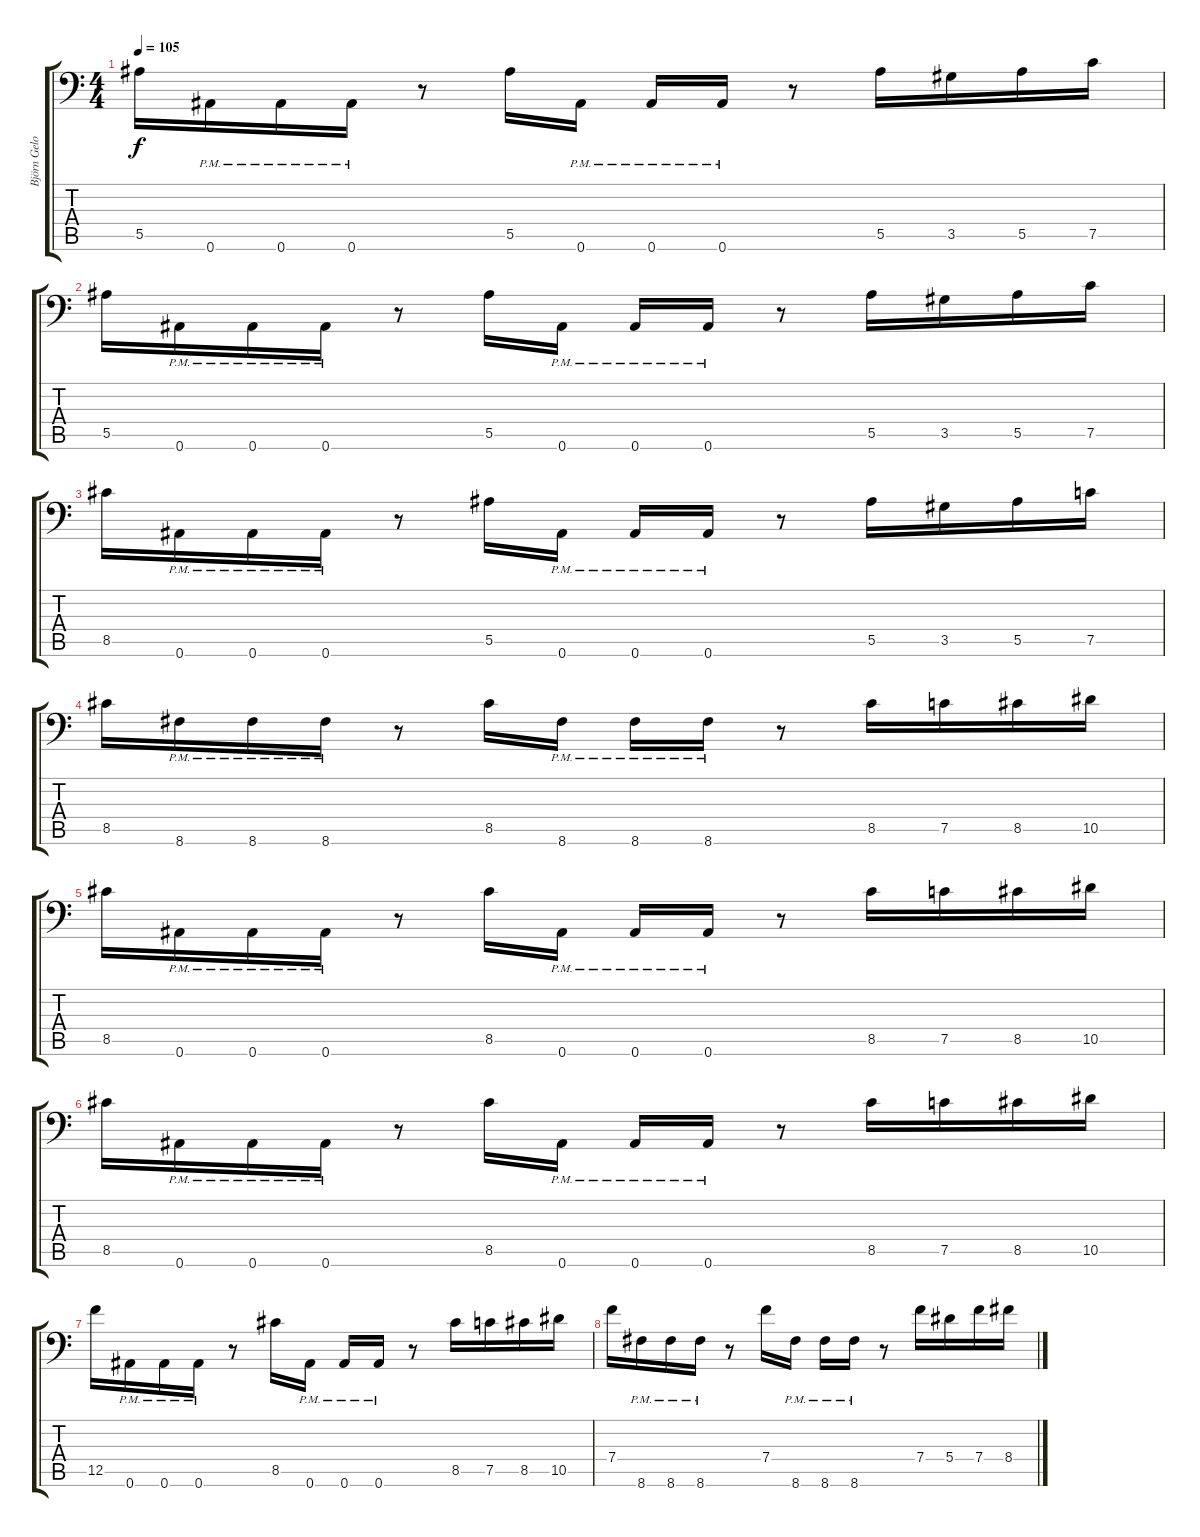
\track ("Björn Gelotte" "Björn Gelo") {instrument distortionguitar}
\staff {score tabs}
\tuning (C4 G3 Eb3 Bb2 F2 Bb1) {hide}
\ts (4 4)
\tempo 105
\clef f4
\ks c
5.5.16{dy f} 0.6{pm}.16 0.6{pm}.16 0.6{pm}.16 r.8 5.5.16 0.6{pm}.16 0.6{pm}.16 0.6{pm}.16 r.8 5.5.16 3.5.16 5.5.16 7.5.16 |
5.5.16 0.6{pm}.16 0.6{pm}.16 0.6{pm}.16 r.8 5.5.16 0.6{pm}.16 0.6{pm}.16 0.6{pm}.16 r.8 5.5.16 3.5.16 5.5.16 7.5.16 |
8.5.16 0.6{pm}.16 0.6{pm}.16 0.6{pm}.16 r.8 5.5.16 0.6{pm}.16 0.6{pm}.16 0.6{pm}.16 r.8 5.5.16 3.5.16 5.5.16 7.5.16 |
8.5.16 8.6{pm}.16 8.6{pm}.16 8.6{pm}.16 r.8 8.5.16 8.6{pm}.16 8.6{pm}.16 8.6{pm}.16 r.8 8.5.16 7.5.16 8.5.16 10.5.16 |
8.5.16 0.6{pm}.16 0.6{pm}.16 0.6{pm}.16 r.8 8.5.16 0.6{pm}.16 0.6{pm}.16 0.6{pm}.16 r.8 8.5.16 7.5.16 8.5.16 10.5.16 |
8.5.16 0.6{pm}.16 0.6{pm}.16 0.6{pm}.16 r.8 8.5.16 0.6{pm}.16 0.6{pm}.16 0.6{pm}.16 r.8 8.5.16 7.5.16 8.5.16 10.5.16 |
12.5.16 0.6{pm}.16 0.6{pm}.16 0.6{pm}.16 r.8 8.5.16 0.6{pm}.16 0.6{pm}.16 0.6{pm}.16 r.8 8.5.16 7.5.16 8.5.16 10.5.16 |
7.4.16 8.6{pm}.16 8.6{pm}.16 8.6{pm}.16 r.8 7.4.16 8.6{pm}.16 8.6{pm}.16 8.6{pm}.16 r.8 7.4.16 5.4.16 7.4.16 8.4.16
